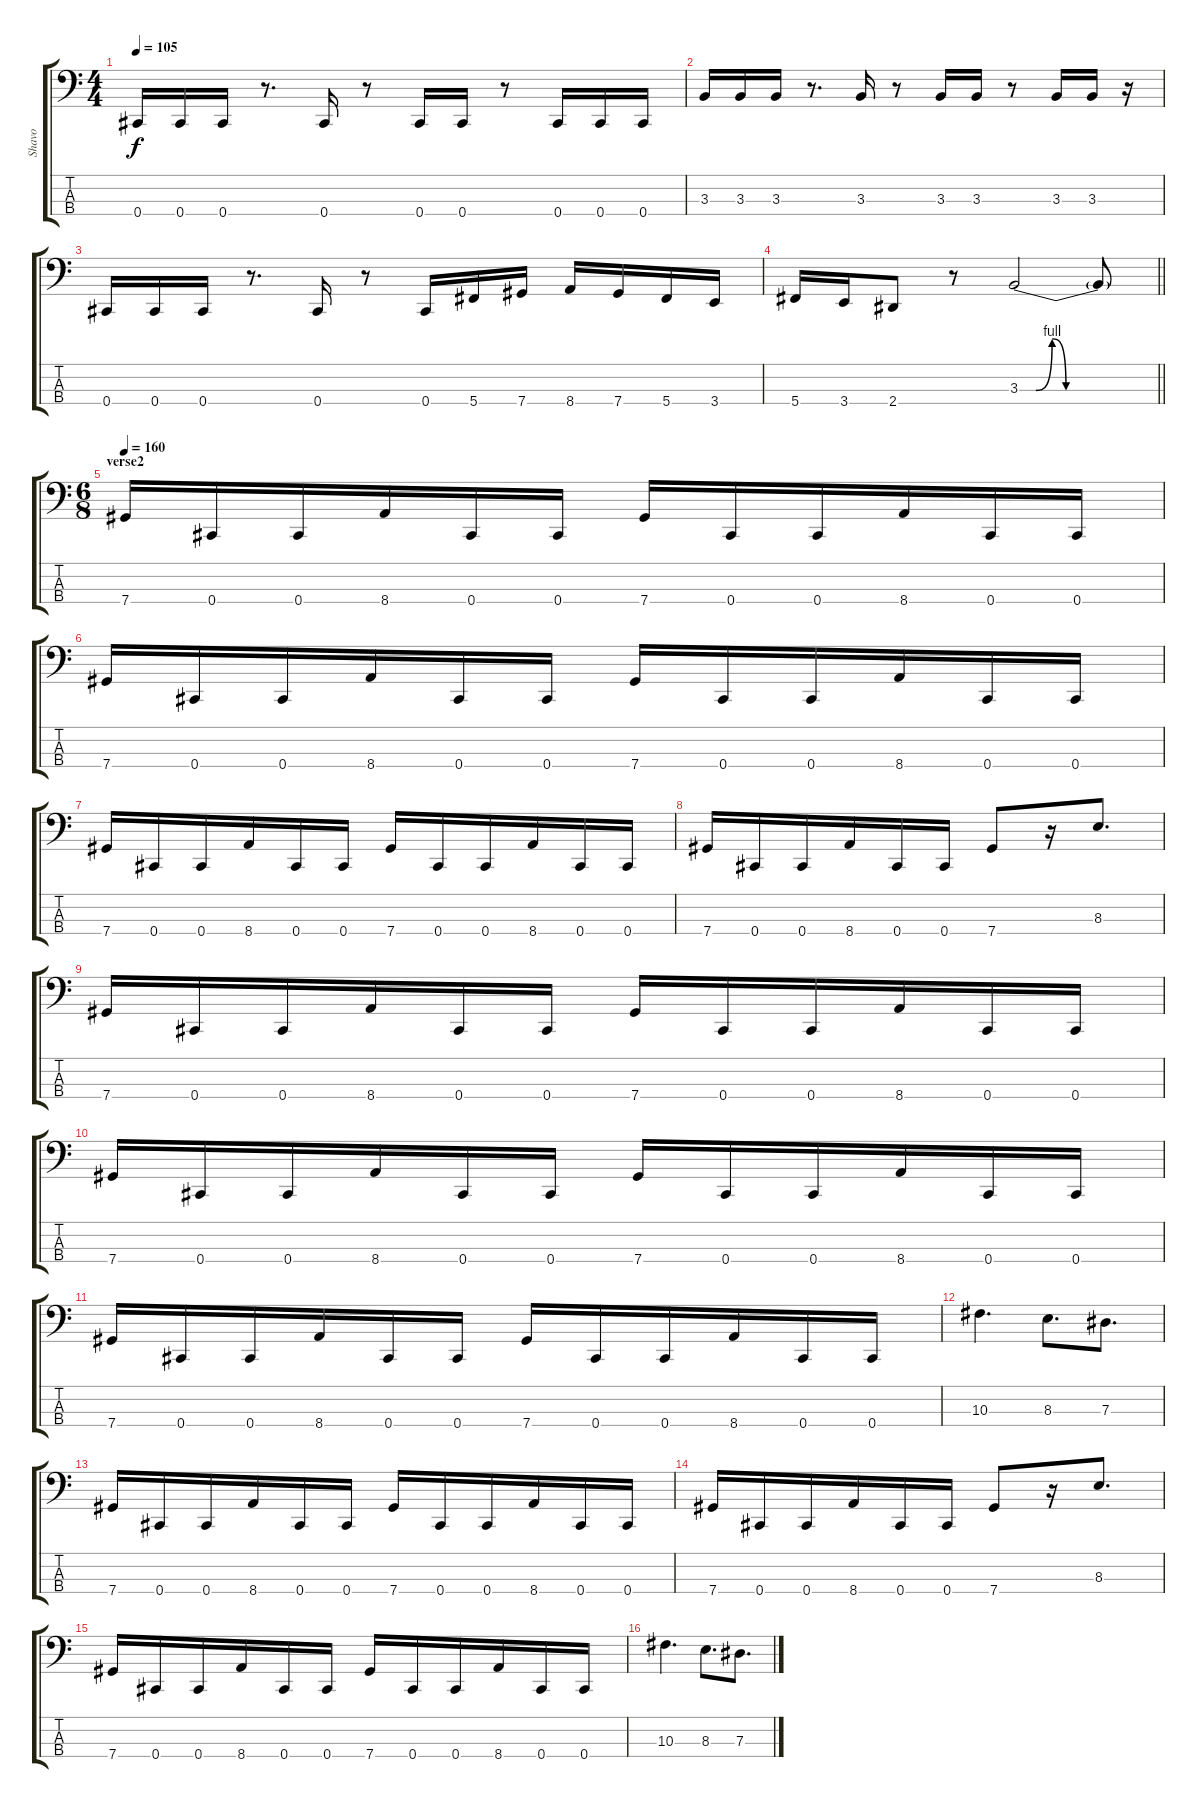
\track ("Shavo" "Shavo") {instrument electricbasspick}
\staff {score tabs}
\tuning (Gb2 Db2 Ab1 Db1) {hide}
\ts (4 4)
\tempo 105
\clef f4
\ks c
0.4.16{dy f} 0.4.16 0.4.16 r.8{d} 0.4.16 r.8 0.4.16 0.4.16 r.8 0.4.16 0.4.16 0.4.16 |
3.3.16 3.3.16 3.3.16 r.8{d} 3.3.16 r.8 3.3.16 3.3.16 r.8 3.3.16 3.3.16 r.16 |
0.4.16 0.4.16 0.4.16 r.8{d} 0.4.16 r.8 0.4.16 5.4.16 7.4.16 8.4.16 7.4.16 5.4.16 3.4.16 |
\barLineRight lightlight
5.4.16 3.4.16 2.4.8 r.8 3.3{be (custom 0 0 7 0 14 4 20 0 30 0 60 0)}.2 3.3{t}.8 |
\ts (6 8)
\section ("" "verse2")
\tempo 160
7.4.16 0.4.16 0.4.16 8.4.16 0.4.16 0.4.16 7.4.16 0.4.16 0.4.16 8.4.16 0.4.16 0.4.16 |
7.4.16 0.4.16 0.4.16 8.4.16 0.4.16 0.4.16 7.4.16 0.4.16 0.4.16 8.4.16 0.4.16 0.4.16 |
7.4.16 0.4.16 0.4.16 8.4.16 0.4.16 0.4.16 7.4.16 0.4.16 0.4.16 8.4.16 0.4.16 0.4.16 |
7.4.16 0.4.16 0.4.16 8.4.16 0.4.16 0.4.16 7.4.8 r.16 8.3.8{d} |
7.4.16 0.4.16 0.4.16 8.4.16 0.4.16 0.4.16 7.4.16 0.4.16 0.4.16 8.4.16 0.4.16 0.4.16 |
7.4.16 0.4.16 0.4.16 8.4.16 0.4.16 0.4.16 7.4.16 0.4.16 0.4.16 8.4.16 0.4.16 0.4.16 |
7.4.16 0.4.16 0.4.16 8.4.16 0.4.16 0.4.16 7.4.16 0.4.16 0.4.16 8.4.16 0.4.16 0.4.16 |
10.3.4{d} 8.3.8{d} 7.3.8{d} |
7.4.16 0.4.16 0.4.16 8.4.16 0.4.16 0.4.16 7.4.16 0.4.16 0.4.16 8.4.16 0.4.16 0.4.16 |
7.4.16 0.4.16 0.4.16 8.4.16 0.4.16 0.4.16 7.4.8 r.16 8.3.8{d} |
7.4.16 0.4.16 0.4.16 8.4.16 0.4.16 0.4.16 7.4.16 0.4.16 0.4.16 8.4.16 0.4.16 0.4.16 |
10.3.4{d} 8.3.8{d} 7.3.8{d}
